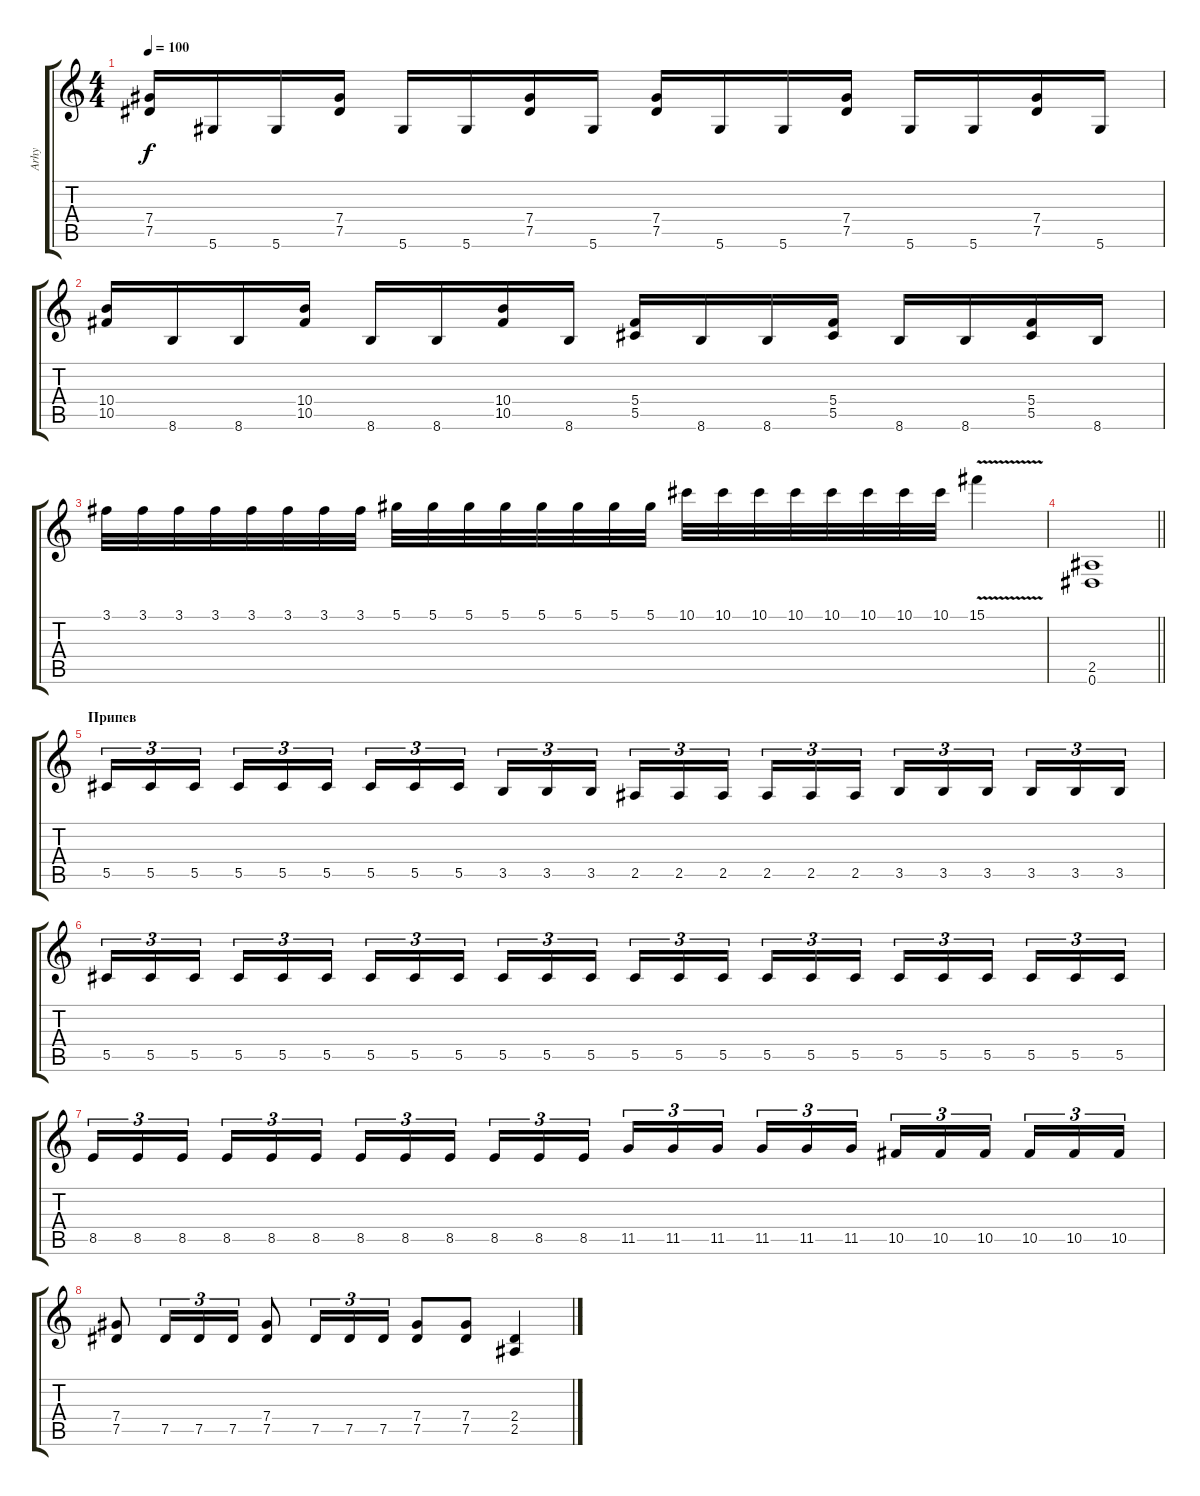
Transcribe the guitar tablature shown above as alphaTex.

\track ("Arhy" "Arhy") {instrument distortionguitar}
\staff {score tabs}
\tuning (Eb4 Bb3 Gb3 Db3 Ab2 Eb2) {hide}
\ts (4 4)
\tempo 100
\clef g2
\ks c
(7.4 7.5).16{dy f} 5.6.16 5.6.16 (7.4 7.5).16 5.6.16 5.6.16 (7.4 7.5).16 5.6.16 (7.4 7.5).16 5.6.16 5.6.16 (7.4 7.5).16 5.6.16 5.6.16 (7.4 7.5).16 5.6.16 |
(10.4 10.5).16 8.6.16 8.6.16 (10.4 10.5).16 8.6.16 8.6.16 (10.4 10.5).16 8.6.16 (5.4 5.5).16 8.6.16 8.6.16 (5.4 5.5).16 8.6.16 8.6.16 (5.4 5.5).16 8.6.16 |
3.1.32 3.1.32 3.1.32 3.1.32 3.1.32 3.1.32 3.1.32 3.1.32 5.1.32 5.1.32 5.1.32 5.1.32 5.1.32 5.1.32 5.1.32 5.1.32 10.1.32 10.1.32 10.1.32 10.1.32 10.1.32 10.1.32 10.1.32 10.1.32 15.1{v}.4 |
\barLineRight lightlight
(2.5 0.6).1 |
\section ("" "Припев")
5.5.16{tu (3 2)} 5.5.16{tu (3 2)} 5.5.16{tu (3 2)} 5.5.16{tu (3 2)} 5.5.16{tu (3 2)} 5.5.16{tu (3 2)} 5.5.16{tu (3 2)} 5.5.16{tu (3 2)} 5.5.16{tu (3 2)} 3.5.16{tu (3 2)} 3.5.16{tu (3 2)} 3.5.16{tu (3 2)} 2.5.16{tu (3 2)} 2.5.16{tu (3 2)} 2.5.16{tu (3 2)} 2.5.16{tu (3 2)} 2.5.16{tu (3 2)} 2.5.16{tu (3 2)} 3.5.16{tu (3 2)} 3.5.16{tu (3 2)} 3.5.16{tu (3 2)} 3.5.16{tu (3 2)} 3.5.16{tu (3 2)} 3.5.16{tu (3 2)} |
5.5.16{tu (3 2)} 5.5.16{tu (3 2)} 5.5.16{tu (3 2)} 5.5.16{tu (3 2)} 5.5.16{tu (3 2)} 5.5.16{tu (3 2)} 5.5.16{tu (3 2)} 5.5.16{tu (3 2)} 5.5.16{tu (3 2)} 5.5.16{tu (3 2)} 5.5.16{tu (3 2)} 5.5.16{tu (3 2)} 5.5.16{tu (3 2)} 5.5.16{tu (3 2)} 5.5.16{tu (3 2)} 5.5.16{tu (3 2)} 5.5.16{tu (3 2)} 5.5.16{tu (3 2)} 5.5.16{tu (3 2)} 5.5.16{tu (3 2)} 5.5.16{tu (3 2)} 5.5.16{tu (3 2)} 5.5.16{tu (3 2)} 5.5.16{tu (3 2)} |
8.5.16{tu (3 2)} 8.5.16{tu (3 2)} 8.5.16{tu (3 2)} 8.5.16{tu (3 2)} 8.5.16{tu (3 2)} 8.5.16{tu (3 2)} 8.5.16{tu (3 2)} 8.5.16{tu (3 2)} 8.5.16{tu (3 2)} 8.5.16{tu (3 2)} 8.5.16{tu (3 2)} 8.5.16{tu (3 2)} 11.5.16{tu (3 2)} 11.5.16{tu (3 2)} 11.5.16{tu (3 2)} 11.5.16{tu (3 2)} 11.5.16{tu (3 2)} 11.5.16{tu (3 2)} 10.5.16{tu (3 2)} 10.5.16{tu (3 2)} 10.5.16{tu (3 2)} 10.5.16{tu (3 2)} 10.5.16{tu (3 2)} 10.5.16{tu (3 2)} |
(7.4 7.5).8 7.5.16{tu (3 2)} 7.5.16{tu (3 2)} 7.5.16{tu (3 2)} (7.4 7.5).8 7.5.16{tu (3 2)} 7.5.16{tu (3 2)} 7.5.16{tu (3 2)} (7.4 7.5).8 (7.4 7.5).8 (2.4 2.5).4
